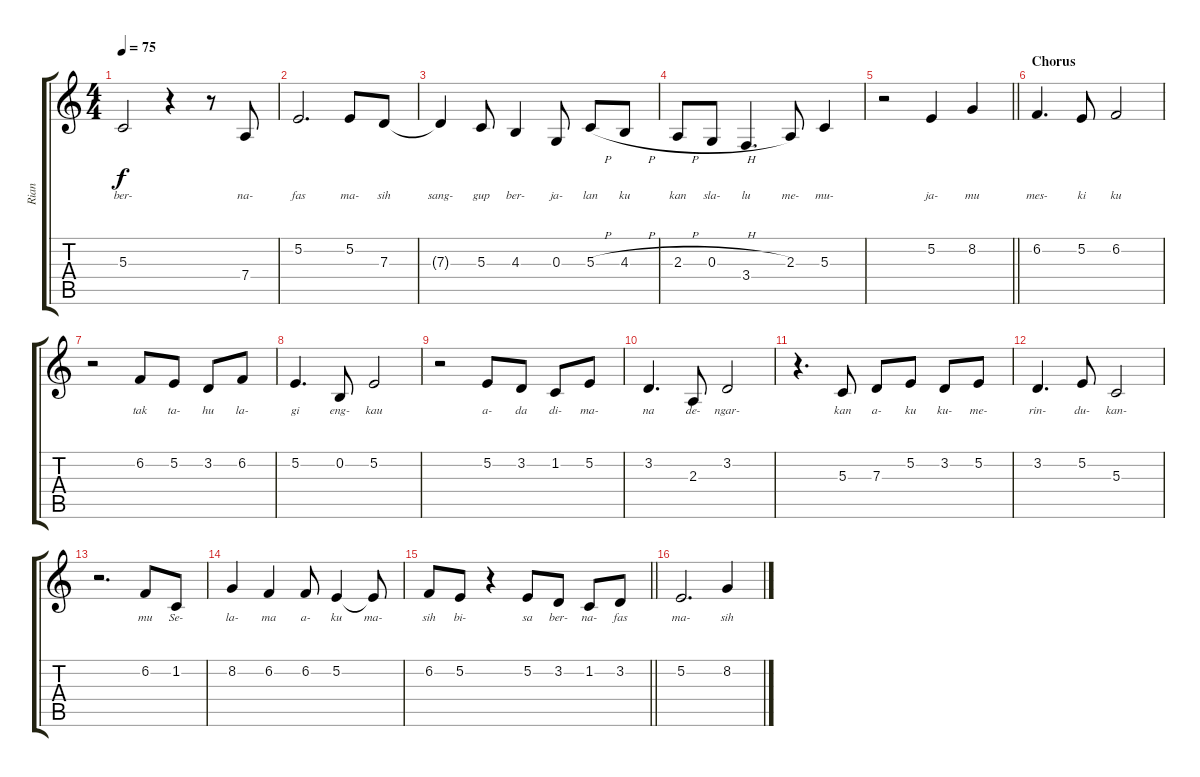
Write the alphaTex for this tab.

\track ("Rian" "Rian") {mute instrument clarinet}
\staff {score tabs}
\tuning (E4 B3 G3 D3 A2 E2) {hide}
\ts (4 4)
\tempo 75
\clef g2
\ks c
5.3{t}.2{lyrics (0 "ber-") lyrics (1 "") lyrics (2 "") lyrics (3 "") lyrics (4 "") dy f} r.4 r.8 7.4.8{lyrics (0 "na-") lyrics (1 "") lyrics (2 "") lyrics (3 "") lyrics (4 "")} |
5.2.2{d lyrics (0 "fas") lyrics (1 "") lyrics (2 "") lyrics (3 "") lyrics (4 "")} 5.2.8{lyrics (0 "ma-") lyrics (1 "") lyrics (2 "") lyrics (3 "") lyrics (4 "")} 7.3.8{lyrics (0 "sih") lyrics (1 "") lyrics (2 "") lyrics (3 "") lyrics (4 "")} |
7.3{t}.4{lyrics (0 "sang-") lyrics (1 "") lyrics (2 "") lyrics (3 "") lyrics (4 "")} 5.3.8{lyrics (0 "gup") lyrics (1 "") lyrics (2 "") lyrics (3 "") lyrics (4 "")} 4.3.4{lyrics (0 "ber-") lyrics (1 "") lyrics (2 "") lyrics (3 "") lyrics (4 "")} 0.3.8{lyrics (0 "ja-") lyrics (1 "") lyrics (2 "") lyrics (3 "") lyrics (4 "")} 5.3{h}.8{lyrics (0 "lan") lyrics (1 "") lyrics (2 "") lyrics (3 "") lyrics (4 "")} 4.3{h}.8{lyrics (0 "ku") lyrics (1 "") lyrics (2 "") lyrics (3 "") lyrics (4 "")} |
2.3{h}.8{lyrics (0 "kan") lyrics (1 "") lyrics (2 "") lyrics (3 "") lyrics (4 "")} 0.3{h}.8{lyrics (0 "sla-") lyrics (1 "") lyrics (2 "") lyrics (3 "") lyrics (4 "")} 3.4.4{d lyrics (0 "lu") lyrics (1 "") lyrics (2 "") lyrics (3 "") lyrics (4 "")} 2.3.8{lyrics (0 "me-") lyrics (1 "") lyrics (2 "") lyrics (3 "") lyrics (4 "")} 5.3.4{lyrics (0 "mu-") lyrics (1 "") lyrics (2 "") lyrics (3 "") lyrics (4 "")} |
\barLineRight lightlight
r.2 5.2.4{lyrics (0 "ja-") lyrics (1 "") lyrics (2 "") lyrics (3 "") lyrics (4 "")} 8.2.4{lyrics (0 "mu") lyrics (1 "") lyrics (2 "") lyrics (3 "") lyrics (4 "")} |
\section ("" "Chorus")
6.2.4{d lyrics (0 "mes-") lyrics (1 "") lyrics (2 "") lyrics (3 "") lyrics (4 "")} 5.2.8{lyrics (0 "ki") lyrics (1 "") lyrics (2 "") lyrics (3 "") lyrics (4 "")} 6.2.2{lyrics (0 "ku") lyrics (1 "") lyrics (2 "") lyrics (3 "") lyrics (4 "")} |
r.2 6.2.8{lyrics (0 "tak") lyrics (1 "") lyrics (2 "") lyrics (3 "") lyrics (4 "")} 5.2.8{lyrics (0 "ta-") lyrics (1 "") lyrics (2 "") lyrics (3 "") lyrics (4 "")} 3.2.8{lyrics (0 "hu") lyrics (1 "") lyrics (2 "") lyrics (3 "") lyrics (4 "")} 6.2.8{lyrics (0 "la-") lyrics (1 "") lyrics (2 "") lyrics (3 "") lyrics (4 "")} |
5.2.4{d lyrics (0 "gi") lyrics (1 "") lyrics (2 "") lyrics (3 "") lyrics (4 "")} 0.2.8{lyrics (0 "eng-") lyrics (1 "") lyrics (2 "") lyrics (3 "") lyrics (4 "")} 5.2.2{lyrics (0 "kau") lyrics (1 "") lyrics (2 "") lyrics (3 "") lyrics (4 "")} |
r.2 5.2.8{lyrics (0 "a-") lyrics (1 "") lyrics (2 "") lyrics (3 "") lyrics (4 "")} 3.2.8{lyrics (0 "da") lyrics (1 "") lyrics (2 "") lyrics (3 "") lyrics (4 "")} 1.2.8{lyrics (0 "di-") lyrics (1 "") lyrics (2 "") lyrics (3 "") lyrics (4 "")} 5.2.8{lyrics (0 "ma-") lyrics (1 "") lyrics (2 "") lyrics (3 "") lyrics (4 "")} |
3.2.4{d lyrics (0 "na") lyrics (1 "") lyrics (2 "") lyrics (3 "") lyrics (4 "")} 2.3.8{lyrics (0 "de-") lyrics (1 "") lyrics (2 "") lyrics (3 "") lyrics (4 "")} 3.2.2{lyrics (0 "ngar-") lyrics (1 "") lyrics (2 "") lyrics (3 "") lyrics (4 "")} |
r.4{d} 5.3.8{lyrics (0 "kan") lyrics (1 "") lyrics (2 "") lyrics (3 "") lyrics (4 "")} 7.3.8{lyrics (0 "a-") lyrics (1 "") lyrics (2 "") lyrics (3 "") lyrics (4 "")} 5.2.8{lyrics (0 "ku") lyrics (1 "") lyrics (2 "") lyrics (3 "") lyrics (4 "")} 3.2.8{lyrics (0 "ku-") lyrics (1 "") lyrics (2 "") lyrics (3 "") lyrics (4 "")} 5.2.8{lyrics (0 "me-") lyrics (1 "") lyrics (2 "") lyrics (3 "") lyrics (4 "")} |
3.2.4{d lyrics (0 "rin-") lyrics (1 "") lyrics (2 "") lyrics (3 "") lyrics (4 "")} 5.2.8{lyrics (0 "du-") lyrics (1 "") lyrics (2 "") lyrics (3 "") lyrics (4 "")} 5.3.2{lyrics (0 "kan-") lyrics (1 "") lyrics (2 "") lyrics (3 "") lyrics (4 "")} |
r.2{d} 6.2.8{lyrics (0 "mu") lyrics (1 "") lyrics (2 "") lyrics (3 "") lyrics (4 "")} 1.2.8{lyrics (0 "Se-") lyrics (1 "") lyrics (2 "") lyrics (3 "") lyrics (4 "")} |
8.2.4{lyrics (0 "la-") lyrics (1 "") lyrics (2 "") lyrics (3 "") lyrics (4 "")} 6.2.4{lyrics (0 "ma") lyrics (1 "") lyrics (2 "") lyrics (3 "") lyrics (4 "")} 6.2.8{lyrics (0 "a-") lyrics (1 "") lyrics (2 "") lyrics (3 "") lyrics (4 "")} 5.2.4{lyrics (0 "ku") lyrics (1 "") lyrics (2 "") lyrics (3 "") lyrics (4 "")} 5.2{t}.8{lyrics (0 "ma-") lyrics (1 "") lyrics (2 "") lyrics (3 "") lyrics (4 "")} |
\barLineRight lightlight
6.2.8{lyrics (0 "sih") lyrics (1 "") lyrics (2 "") lyrics (3 "") lyrics (4 "")} 5.2.8{lyrics (0 "bi-") lyrics (1 "") lyrics (2 "") lyrics (3 "") lyrics (4 "")} r.4 5.2.8{lyrics (0 "sa") lyrics (1 "") lyrics (2 "") lyrics (3 "") lyrics (4 "")} 3.2.8{lyrics (0 "ber-") lyrics (1 "") lyrics (2 "") lyrics (3 "") lyrics (4 "")} 1.2.8{lyrics (0 "na-") lyrics (1 "") lyrics (2 "") lyrics (3 "") lyrics (4 "")} 3.2.8{lyrics (0 "fas") lyrics (1 "") lyrics (2 "") lyrics (3 "") lyrics (4 "")} |
5.2.2{d lyrics (0 "ma-") lyrics (1 "") lyrics (2 "") lyrics (3 "") lyrics (4 "")} 8.2.4{lyrics (0 "sih") lyrics (1 "") lyrics (2 "") lyrics (3 "") lyrics (4 "")}
